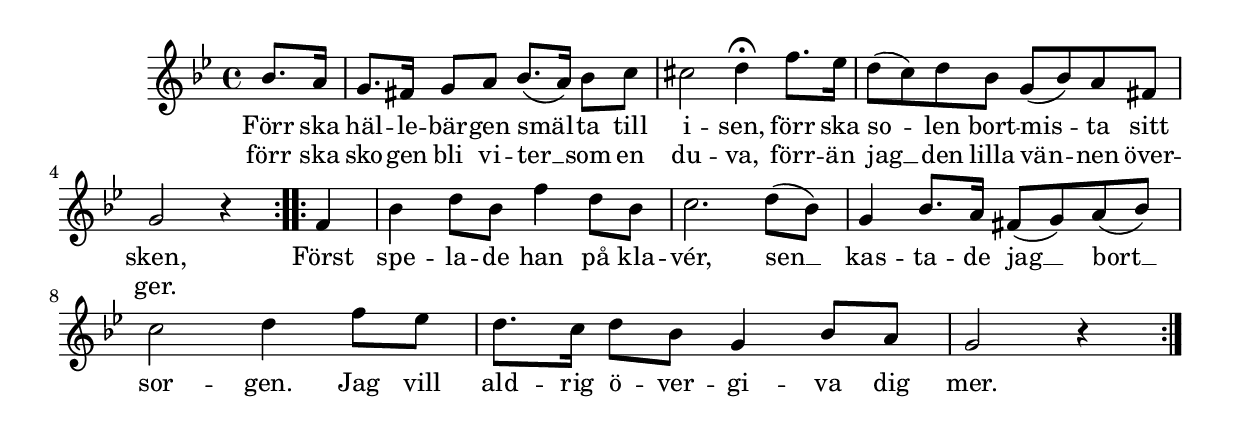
{
\time 4/4
\key g \minor

\repeat volta 2 { 
 \partial 4
 bes'8. a'16  | 
 g'8. fis'16 g'8 a' bes'8.-( a'16-) bes'8 c''  | 
 cis''2 d''4-\fermata f''8. ees''16  | 
 d''8-( c''-) d'' bes' g'-( bes'-) a' fis'  | 
 g'2 r4
 } %( endrepeat )% 
\repeat volta 2 { 
 f'  | 
 bes' d''8 bes' f''4 d''8 bes'  | 
 c''2. d''8-( bes'-)  | 
 g'4 bes'8. a'16 fis'8-( g'-) a'-( bes'-)  | 
 c''2 d''4 f''8 ees''  | 
 d''8. c''16 d''8 bes' g'4 bes'8 a'  | 
 g'2 r4
 } %( endrepeat )% 
 }
 \addlyrics {
     Förr ska häl -- le -- bär -- gen smäl --  -- ta till i -- sen, förr ska
     so --  -- len bort -- mis --  -- ta sitt sken, Först spe -- la -- de han på kla -- 
     vér, sen __ kas -- ta -- de jag __ bort __ sor -- gen. Jag vill
     ald -- rig ö -- ver -- gi -- va dig mer.
}
 \addlyrics {
     förr ska sko -- gen bli vi -- ter __ som en du -- va, förr -- än
     jag __ den lilla vän --  -- nen över -- ger.
}
